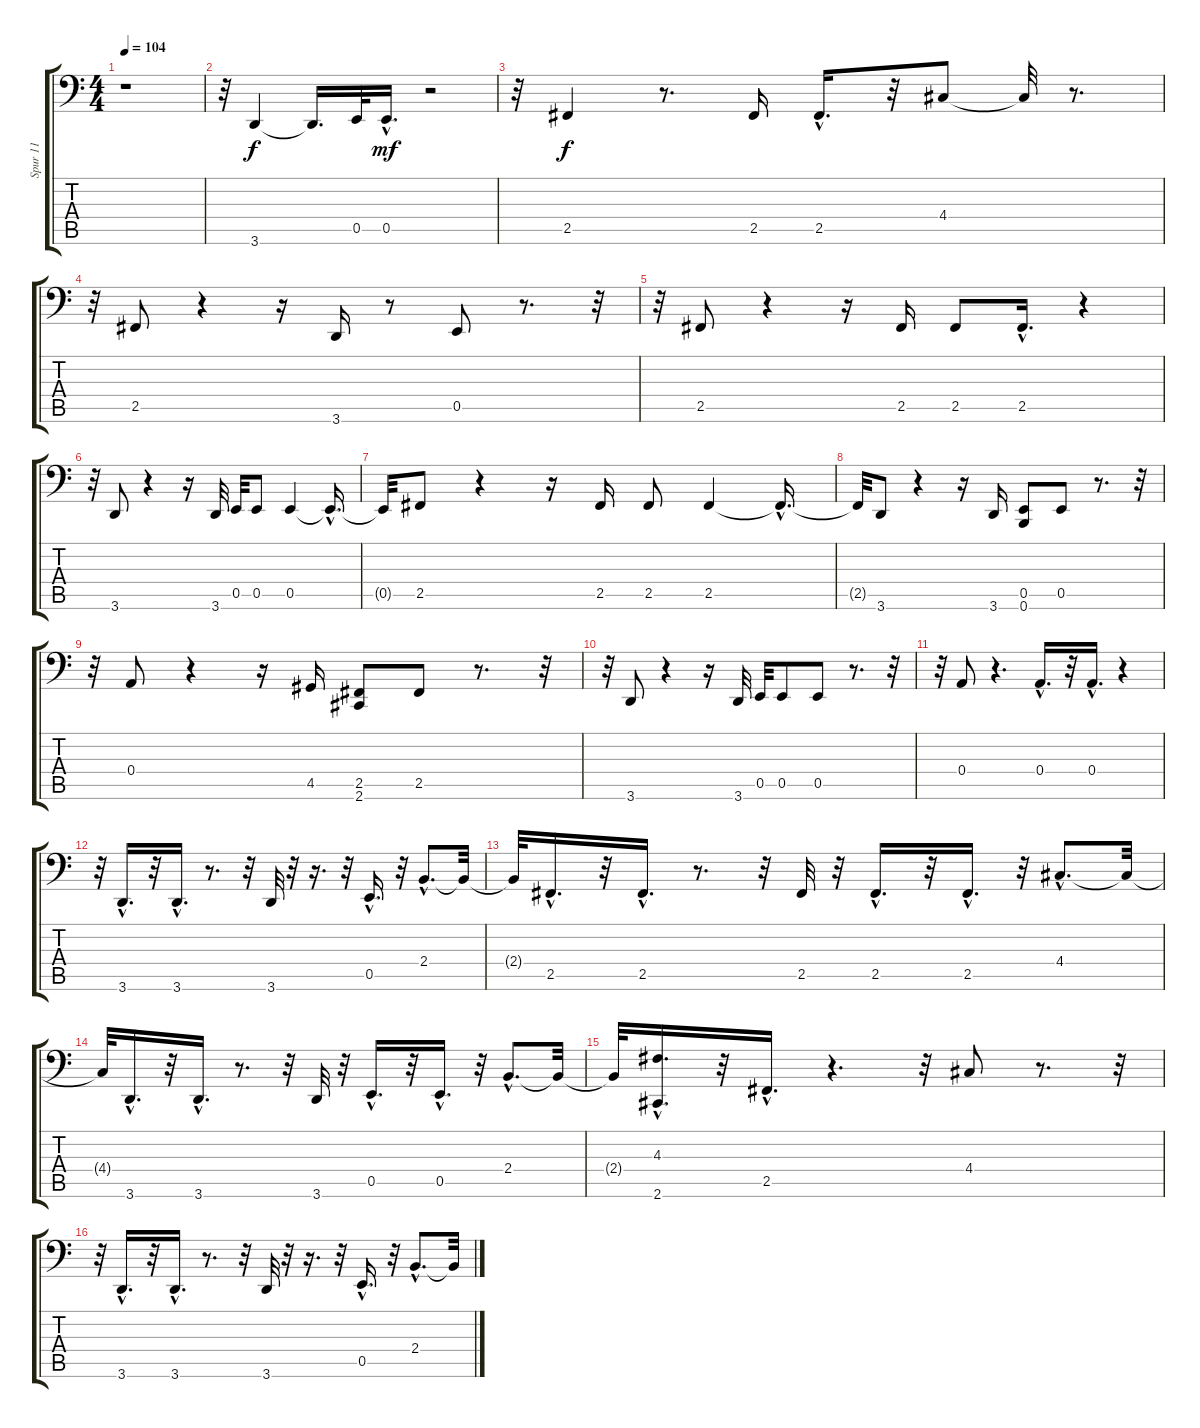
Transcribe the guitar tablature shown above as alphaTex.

\track ("Spur 11" "Spur 11") {instrument electricbassfinger}
\staff {score tabs}
\tuning (C3 G2 D2 A1 E1 B0) {hide}
\ts (4 4)
\tempo 104
\clef f4
\ks c
r.1{dy f} |
r.32 3.6.4 3.6{t}.16{d} 0.5.32 0.5{hac}.16{d dy mf} r.2 |
r.32 2.5.4{dy f} r.8{d} 2.5.16 2.5{hac}.16{d} r.32 4.4.8 4.4{t}.32 r.8{d} |
r.32 2.5.8 r.4 r.16 3.6.16 r.8 0.5.8 r.8{d} r.32 |
r.32 2.5.8 r.4 r.16 2.5.16 2.5.8 2.5{hac}.16{d} r.4 |
r.32 3.6.8 r.4 r.16 3.6.32 0.5.32 0.5.8 0.5.4 0.5{hac t}.16{d} |
0.5{t}.32 2.5.8 r.4 r.16 2.5.16 2.5.8 2.5.4 2.5{hac t}.16{d} |
2.5{t}.32 3.6.8 r.4 r.16 3.6.16 (0.5 0.6).8 0.5.8 r.8{d} r.32 |
r.32 0.4.8 r.4 r.16 4.5.16 (2.5 2.6).8 2.5.8 r.8{d} r.32 |
r.32 3.6.8 r.4 r.16 3.6.32 0.5.32 0.5.8 0.5.8 r.8{d} r.32 |
r.32 0.4.8 r.4{d} 0.4{hac}.16{d} r.32 0.4{hac}.16{d} r.4 |
r.32 3.6{hac}.16{d} r.32 3.6{hac}.16{d} r.8{d} r.32 3.6.32 r.32 r.16{d} r.32 0.5{hac}.16{d} r.32 2.4{hac}.8{d} 2.4{t}.32 |
2.4{t}.32 2.5{hac}.16{d} r.32 2.5{hac}.16{d} r.8{d} r.32 2.5.32 r.32 2.5{hac}.16{d} r.32 2.5{hac}.16{d} r.32 4.4{hac}.8{d} 4.4{t}.32 |
4.4{t}.32 3.6{hac}.16{d} r.32 3.6{hac}.16{d} r.8{d} r.32 3.6.32 r.32 0.5{hac}.16{d} r.32 0.5{hac}.16{d} r.32 2.4{hac}.8{d} 2.4{t}.32 |
2.4{t}.32 (4.3 2.6{hac}).16{d} r.32 2.5{hac}.16{d} r.4{d} r.32 4.4.8 r.8{d} r.32 |
r.32 3.6{hac}.16{d} r.32 3.6{hac}.16{d} r.8{d} r.32 3.6.32 r.32 r.16{d} r.32 0.5{hac}.16{d} r.32 2.4{hac}.8{d} 2.4{t}.32
